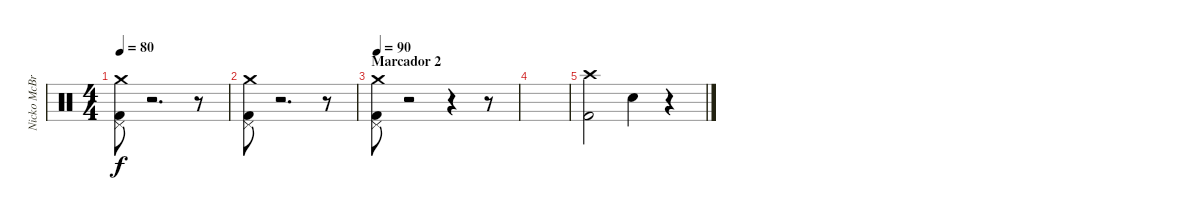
\track ("Nicko McBrain" "Nicko McBr") {instrument percussion}
\staff {score}
\articulation defaults
\ts (4 4)
\tempo 80
\clef neutral
\ks c
("Kick (hit) 2" "Pedal Hi-Hat (hit)" "Crash medium (hit)").8{dy f} r.2{d} r.8 |
("Kick (hit) 2" "Pedal Hi-Hat (hit)" "Crash medium (hit)").8 r.2{d} r.8 |
\section ("" "Marcador 2")
\tempo 90
("Kick (hit) 2" "Pedal Hi-Hat (hit)" "Crash medium (hit)").8 r.2 r.4 r.8 |
|
("Kick (hit) 2" "Crash high (hit)").2 "Snare (hit) 2".4 r.4
